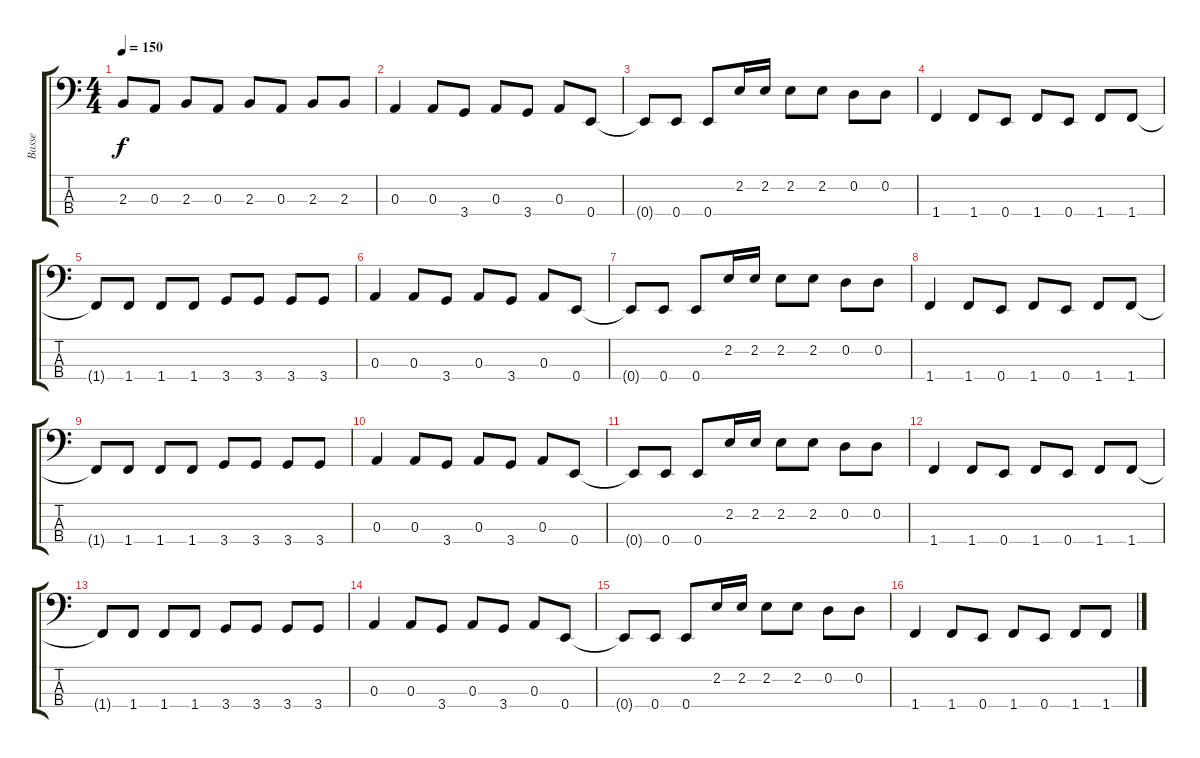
\track ("Basse" "Basse") {instrument electricbasspick}
\staff {score tabs}
\tuning (G2 D2 A1 E1) {hide}
\ts (4 4)
\tempo 150
\clef f4
\ks c
2.3{t}.8{dy f} 0.3.8 2.3.8 0.3.8 2.3.8 0.3.8 2.3.8 2.3.8 |
0.3.4 0.3.8 3.4.8 0.3.8 3.4.8 0.3.8 0.4.8 |
0.4{t}.8 0.4.8 0.4.8 2.2.16 2.2.16 2.2.8 2.2.8 0.2.8 0.2.8 |
1.4.4 1.4.8 0.4.8 1.4.8 0.4.8 1.4.8 1.4.8 |
1.4{t}.8 1.4.8 1.4.8 1.4.8 3.4.8 3.4.8 3.4.8 3.4.8 |
0.3.4 0.3.8 3.4.8 0.3.8 3.4.8 0.3.8 0.4.8 |
0.4{t}.8 0.4.8 0.4.8 2.2.16 2.2.16 2.2.8 2.2.8 0.2.8 0.2.8 |
1.4.4 1.4.8 0.4.8 1.4.8 0.4.8 1.4.8 1.4.8 |
1.4{t}.8 1.4.8 1.4.8 1.4.8 3.4.8 3.4.8 3.4.8 3.4.8 |
0.3.4 0.3.8 3.4.8 0.3.8 3.4.8 0.3.8 0.4.8 |
0.4{t}.8 0.4.8 0.4.8 2.2.16 2.2.16 2.2.8 2.2.8 0.2.8 0.2.8 |
1.4.4 1.4.8 0.4.8 1.4.8 0.4.8 1.4.8 1.4.8 |
1.4{t}.8 1.4.8 1.4.8 1.4.8 3.4.8 3.4.8 3.4.8 3.4.8 |
0.3.4 0.3.8 3.4.8 0.3.8 3.4.8 0.3.8 0.4.8 |
0.4{t}.8 0.4.8 0.4.8 2.2.16 2.2.16 2.2.8 2.2.8 0.2.8 0.2.8 |
1.4.4 1.4.8 0.4.8 1.4.8 0.4.8 1.4.8 1.4.8
